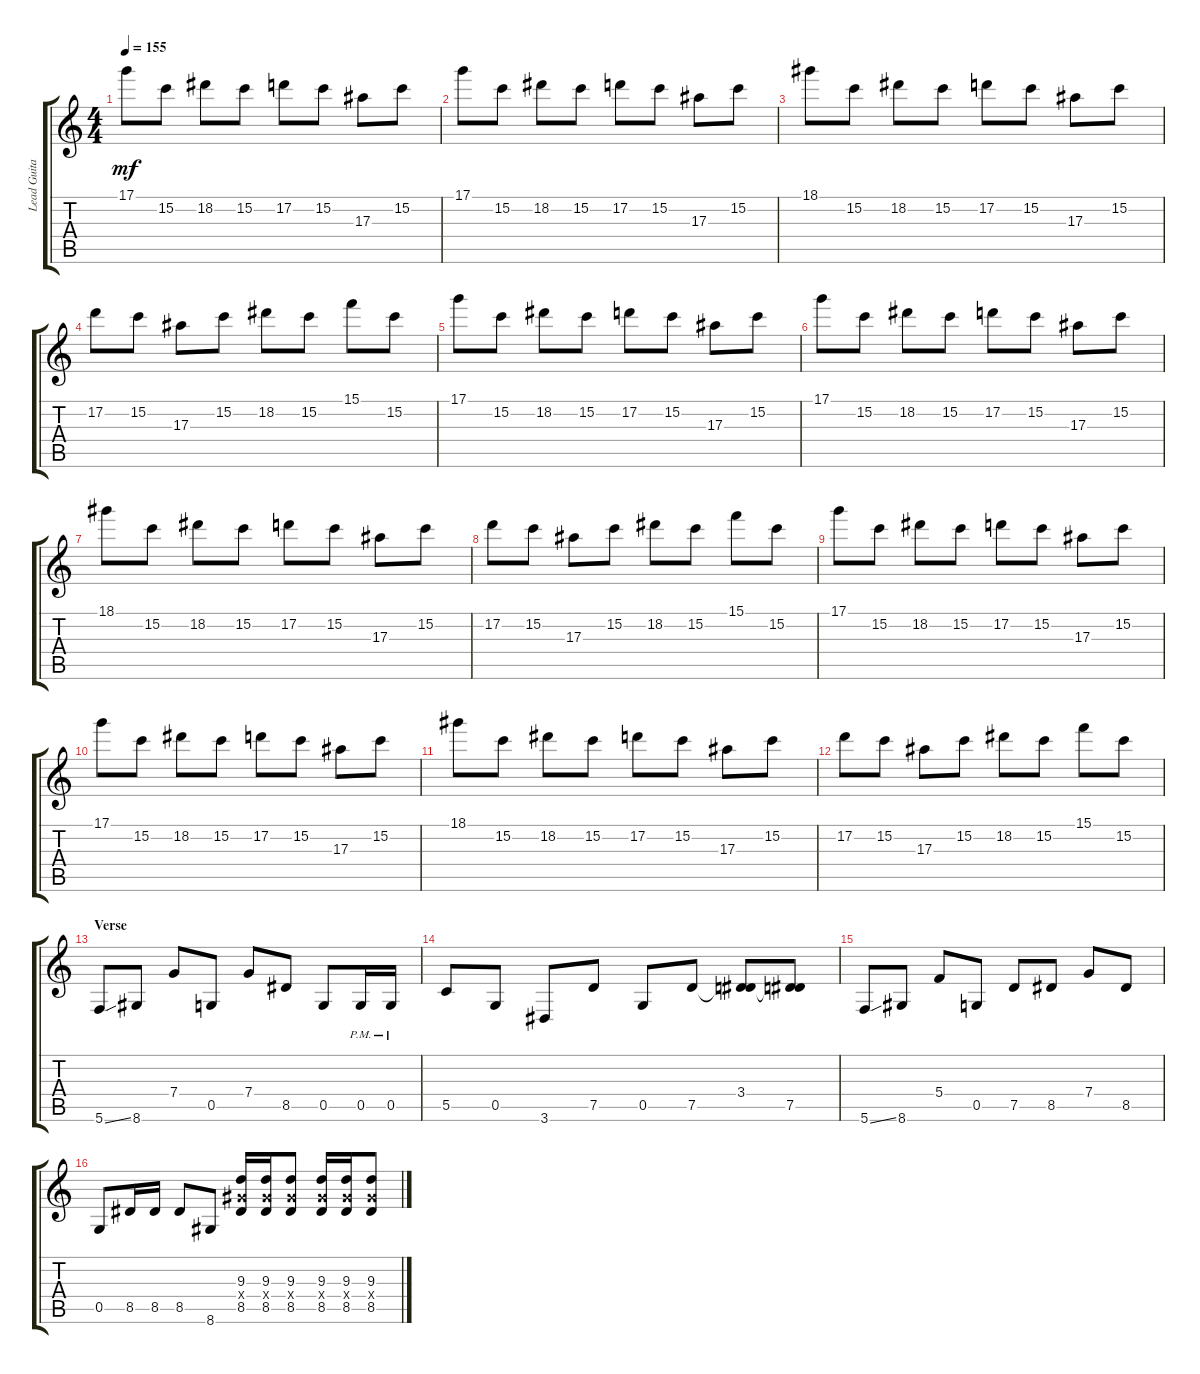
\track ("Lead Guitar" "Lead Guita") {instrument distortionguitar}
\staff {score tabs}
\tuning (D4 A3 F3 C3 G2 C2) {hide}
\ts (4 4)
\tempo 155
\clef g2
\ks c
17.1.8{dy mf} 15.2.8 18.2.8 15.2.8 17.2.8 15.2.8 17.3.8 15.2.8 |
17.1.8 15.2.8 18.2.8 15.2.8 17.2.8 15.2.8 17.3.8 15.2.8 |
18.1.8 15.2.8 18.2.8 15.2.8 17.2.8 15.2.8 17.3.8 15.2.8 |
17.2.8 15.2.8 17.3.8 15.2.8 18.2.8 15.2.8 15.1.8 15.2.8 |
17.1.8 15.2.8 18.2.8 15.2.8 17.2.8 15.2.8 17.3.8 15.2.8 |
17.1.8 15.2.8 18.2.8 15.2.8 17.2.8 15.2.8 17.3.8 15.2.8 |
18.1.8 15.2.8 18.2.8 15.2.8 17.2.8 15.2.8 17.3.8 15.2.8 |
17.2.8 15.2.8 17.3.8 15.2.8 18.2.8 15.2.8 15.1.8 15.2.8 |
17.1.8 15.2.8 18.2.8 15.2.8 17.2.8 15.2.8 17.3.8 15.2.8 |
17.1.8 15.2.8 18.2.8 15.2.8 17.2.8 15.2.8 17.3.8 15.2.8 |
18.1.8 15.2.8 18.2.8 15.2.8 17.2.8 15.2.8 17.3.8 15.2.8 |
17.2.8 15.2.8 17.3.8 15.2.8 18.2.8 15.2.8 15.1.8 15.2.8 |
\section ("" "Verse")
5.6{ss}.8 8.6.8 7.4.8 0.5.8 7.4.8 8.5.8 0.5.8 0.5{pm}.16 0.5{pm}.16 |
5.5.8 0.5.8 3.6.8 7.5.8 0.5.8 7.5.8 (3.4 7.5{t}).8 (3.4{t} 7.5).8 |
5.6{ss}.8 8.6.8 5.4.8 0.5.8 7.5.8 8.5.8 7.4.8 8.5.8 |
0.5.8 8.5.16 8.5.16 8.5.8 8.6.8 (9.3 8.4{x} 8.5).16 (9.3 8.4{x} 8.5).16 (9.3 8.4{x} 8.5).8 (9.3 8.4{x} 8.5).16 (9.3 8.4{x} 8.5).16 (9.3 8.4{x} 8.5).8
